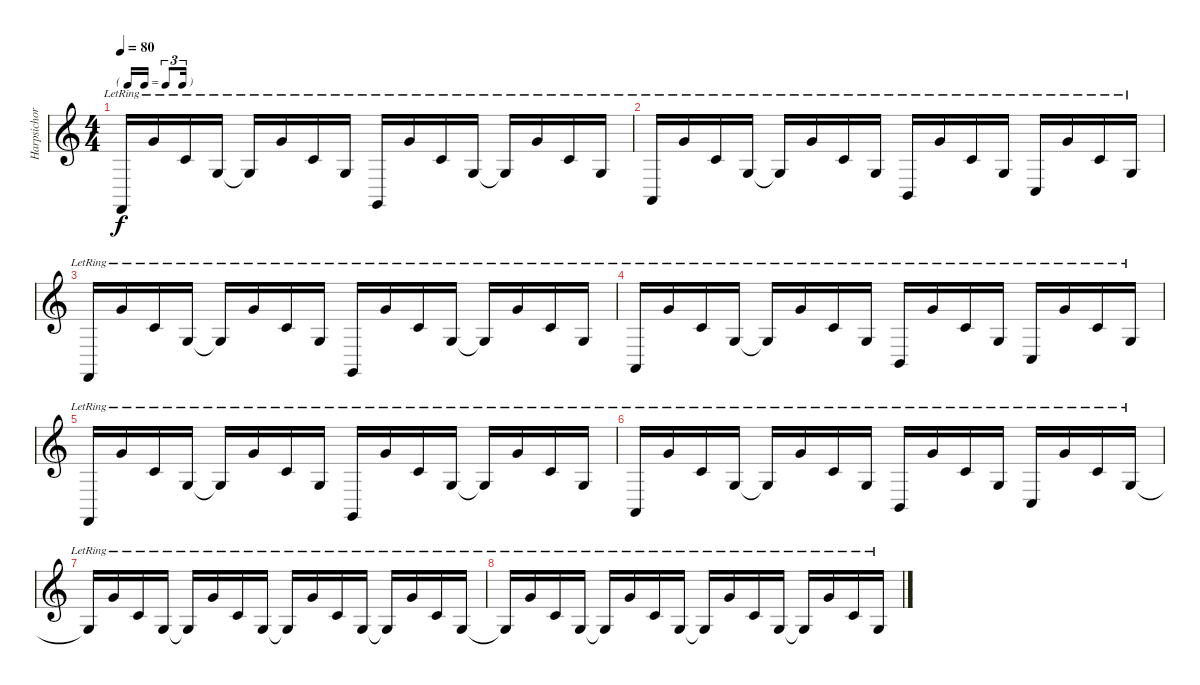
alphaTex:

\track ("Harpsichord (Staff 1)" "Harpsichor") {instrument harpsichord}
\staff {score}
\tuning (E4 B3 G3 D3 A2 E2 B1) {hide}
\ts (4 4)
\tf triplet16th
\tempo 80
\clef g2
\ks c
1.6{lr}.16{dy f instrument harpsichord} 3.1{lr}.16 1.2{lr}.16 0.3{lr}.16 0.3{lr t}.16 3.1{lr}.16 1.2{lr}.16 0.3{lr}.16 3.6{lr}.16 3.1{lr}.16 1.2{lr}.16 0.3{lr}.16 0.3{lr t}.16 3.1{lr}.16 1.2{lr}.16 0.3{lr}.16 |
0.5{lr}.16 3.1{lr}.16 1.2{lr}.16 0.3{lr}.16 0.3{lr t}.16 3.1{lr}.16 1.2{lr}.16 0.3{lr}.16 2.5{lr}.16 3.1{lr}.16 1.2{lr}.16 0.3{lr}.16 3.5{lr}.16 3.1{lr}.16 1.2{lr}.16 0.3{lr}.16 |
1.6{lr}.16 3.1{lr}.16 1.2{lr}.16 0.3{lr}.16 0.3{lr t}.16 3.1{lr}.16 1.2{lr}.16 0.3{lr}.16 3.6{lr}.16 3.1{lr}.16 1.2{lr}.16 0.3{lr}.16 0.3{lr t}.16 3.1{lr}.16 1.2{lr}.16 0.3{lr}.16 |
0.5{lr}.16 3.1{lr}.16 1.2{lr}.16 0.3{lr}.16 0.3{lr t}.16 3.1{lr}.16 1.2{lr}.16 0.3{lr}.16 2.5{lr}.16 3.1{lr}.16 1.2{lr}.16 0.3{lr}.16 3.5{lr}.16 3.1{lr}.16 1.2{lr}.16 0.3{lr}.16 |
1.6{lr}.16 3.1{lr}.16 1.2{lr}.16 0.3{lr}.16 0.3{lr t}.16 3.1{lr}.16 1.2{lr}.16 0.3{lr}.16 3.6{lr}.16 3.1{lr}.16 1.2{lr}.16 0.3{lr}.16 0.3{lr t}.16 3.1{lr}.16 1.2{lr}.16 0.3{lr}.16 |
0.5{lr}.16 3.1{lr}.16 1.2{lr}.16 0.3{lr}.16 0.3{lr t}.16 3.1{lr}.16 1.2{lr}.16 0.3{lr}.16 2.5{lr}.16 3.1{lr}.16 1.2{lr}.16 0.3{lr}.16 3.5{lr}.16 3.1{lr}.16 1.2{lr}.16 0.3{lr}.16 |
0.3{lr t}.16 3.1{lr}.16 1.2{lr}.16 0.3{lr}.16 0.3{lr t}.16 3.1{lr}.16 1.2{lr}.16 0.3{lr}.16 0.3{lr t}.16 3.1{lr}.16 1.2{lr}.16 0.3{lr}.16 0.3{lr t}.16 3.1{lr}.16 1.2{lr}.16 0.3{lr}.16 |
0.3{lr t}.16 3.1{lr}.16 1.2{lr}.16 0.3{lr}.16 0.3{lr t}.16 3.1{lr}.16 1.2{lr}.16 0.3{lr}.16 0.3{lr t}.16 3.1{lr}.16 1.2{lr}.16 0.3{lr}.16 0.3{lr t}.16 3.1{lr}.16 1.2{lr}.16 0.3{lr}.16
